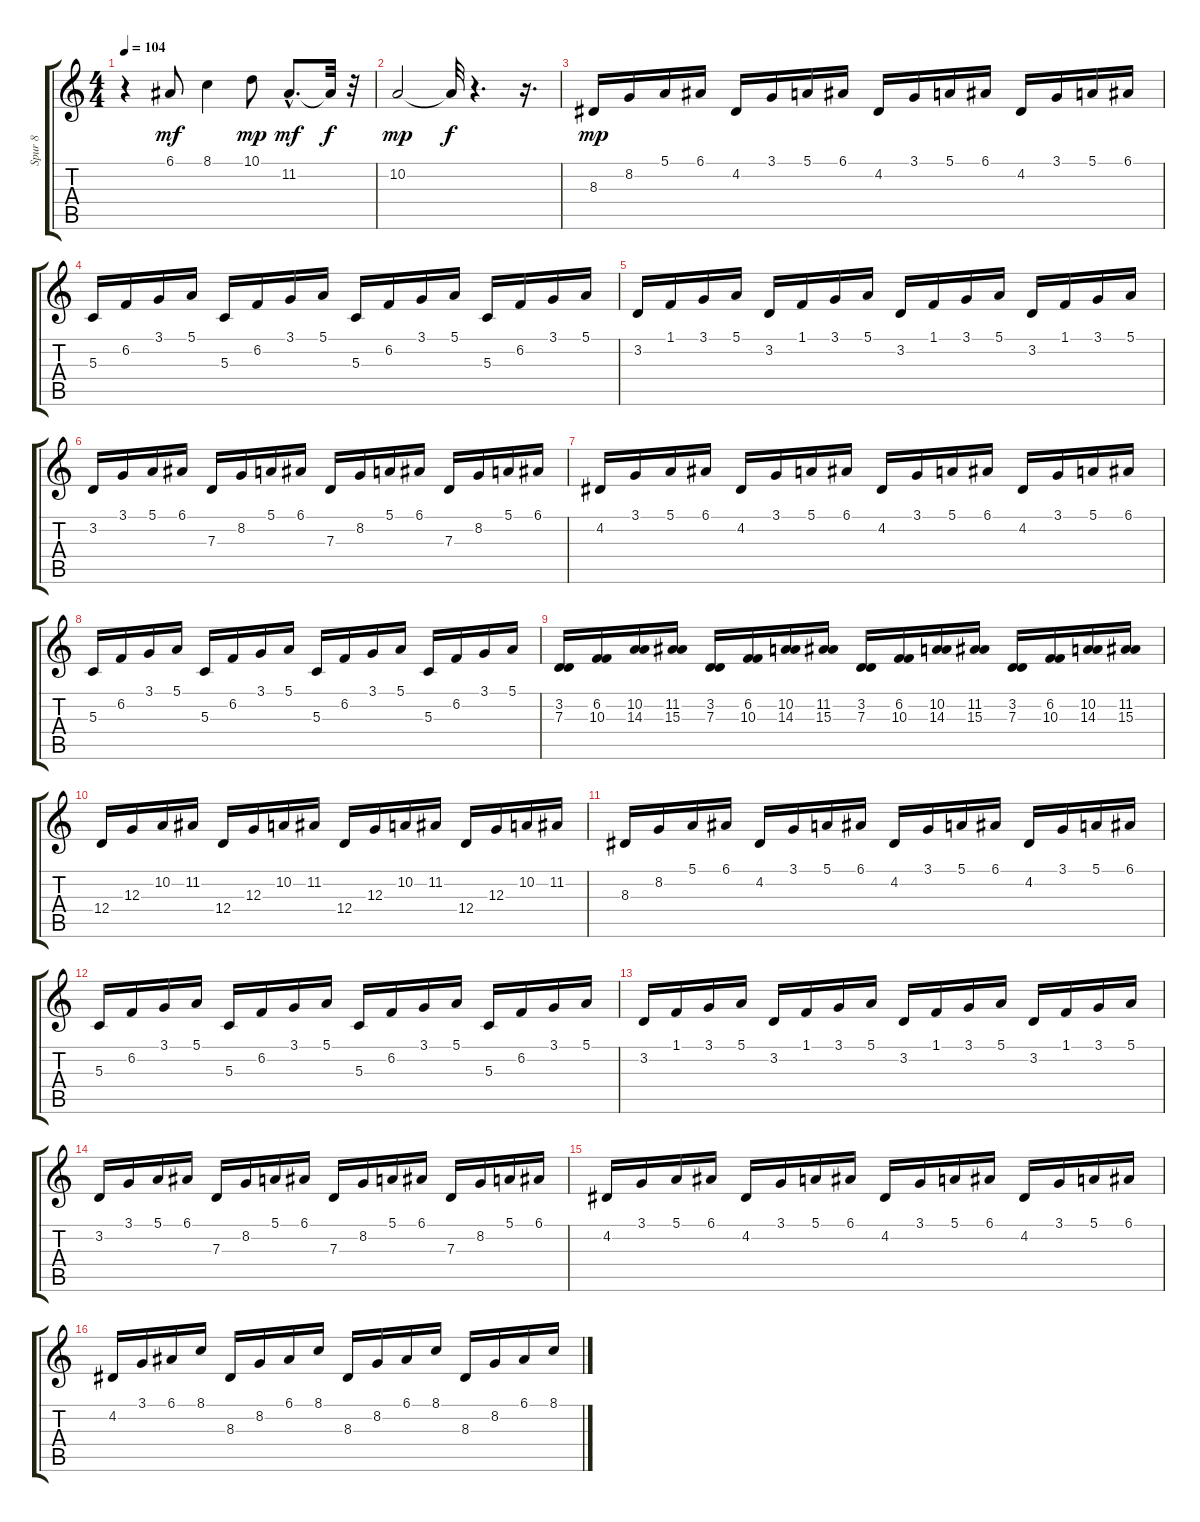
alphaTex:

\track ("Spur 8" "Spur 8") {instrument electricpiano2}
\staff {score tabs}
\tuning (E4 B3 G3 D3 A2 E2) {hide}
\ts (4 4)
\tempo 104
\clef g2
\ks c
r.4{dy f} 6.1.8{dy mf} 8.1.4 10.1.8{dy mp} 11.2{hac}.8{d dy mf} 11.2{t}.32{dy f} r.32 |
10.2.2{dy mp} 10.2{t}.32{dy f} r.4{d} r.16{d} |
8.3.16{dy mp} 8.2.16 5.1.16 6.1.16 4.2.16 3.1.16 5.1.16 6.1.16 4.2.16 3.1.16 5.1.16 6.1.16 4.2.16 3.1.16 5.1.16 6.1.16 |
5.3.16 6.2.16 3.1.16 5.1.16 5.3.16 6.2.16 3.1.16 5.1.16 5.3.16 6.2.16 3.1.16 5.1.16 5.3.16 6.2.16 3.1.16 5.1.16 |
3.2.16 1.1.16 3.1.16 5.1.16 3.2.16 1.1.16 3.1.16 5.1.16 3.2.16 1.1.16 3.1.16 5.1.16 3.2.16 1.1.16 3.1.16 5.1.16 |
3.2.16 3.1.16 5.1.16 6.1.16 7.3.16 8.2.16 5.1.16 6.1.16 7.3.16 8.2.16 5.1.16 6.1.16 7.3.16 8.2.16 5.1.16 6.1.16 |
4.2.16 3.1.16 5.1.16 6.1.16 4.2.16 3.1.16 5.1.16 6.1.16 4.2.16 3.1.16 5.1.16 6.1.16 4.2.16 3.1.16 5.1.16 6.1.16 |
5.3.16 6.2.16 3.1.16 5.1.16 5.3.16 6.2.16 3.1.16 5.1.16 5.3.16 6.2.16 3.1.16 5.1.16 5.3.16 6.2.16 3.1.16 5.1.16 |
(3.2 7.3).16 (6.2 10.3).16 (10.2 14.3).16 (11.2 15.3).16 (3.2 7.3).16 (6.2 10.3).16 (10.2 14.3).16 (11.2 15.3).16 (3.2 7.3).16 (6.2 10.3).16 (10.2 14.3).16 (11.2 15.3).16 (3.2 7.3).16 (6.2 10.3).16 (10.2 14.3).16 (11.2 15.3).16 |
12.4.16 12.3.16 10.2.16 11.2.16 12.4.16 12.3.16 10.2.16 11.2.16 12.4.16 12.3.16 10.2.16 11.2.16 12.4.16 12.3.16 10.2.16 11.2.16 |
8.3.16 8.2.16 5.1.16 6.1.16 4.2.16 3.1.16 5.1.16 6.1.16 4.2.16 3.1.16 5.1.16 6.1.16 4.2.16 3.1.16 5.1.16 6.1.16 |
5.3.16 6.2.16 3.1.16 5.1.16 5.3.16 6.2.16 3.1.16 5.1.16 5.3.16 6.2.16 3.1.16 5.1.16 5.3.16 6.2.16 3.1.16 5.1.16 |
3.2.16 1.1.16 3.1.16 5.1.16 3.2.16 1.1.16 3.1.16 5.1.16 3.2.16 1.1.16 3.1.16 5.1.16 3.2.16 1.1.16 3.1.16 5.1.16 |
3.2.16 3.1.16 5.1.16 6.1.16 7.3.16 8.2.16 5.1.16 6.1.16 7.3.16 8.2.16 5.1.16 6.1.16 7.3.16 8.2.16 5.1.16 6.1.16 |
4.2.16 3.1.16 5.1.16 6.1.16 4.2.16 3.1.16 5.1.16 6.1.16 4.2.16 3.1.16 5.1.16 6.1.16 4.2.16 3.1.16 5.1.16 6.1.16 |
4.2.16 3.1.16 6.1.16 8.1.16 8.3.16 8.2.16 6.1.16 8.1.16 8.3.16 8.2.16 6.1.16 8.1.16 8.3.16 8.2.16 6.1.16 8.1.16
